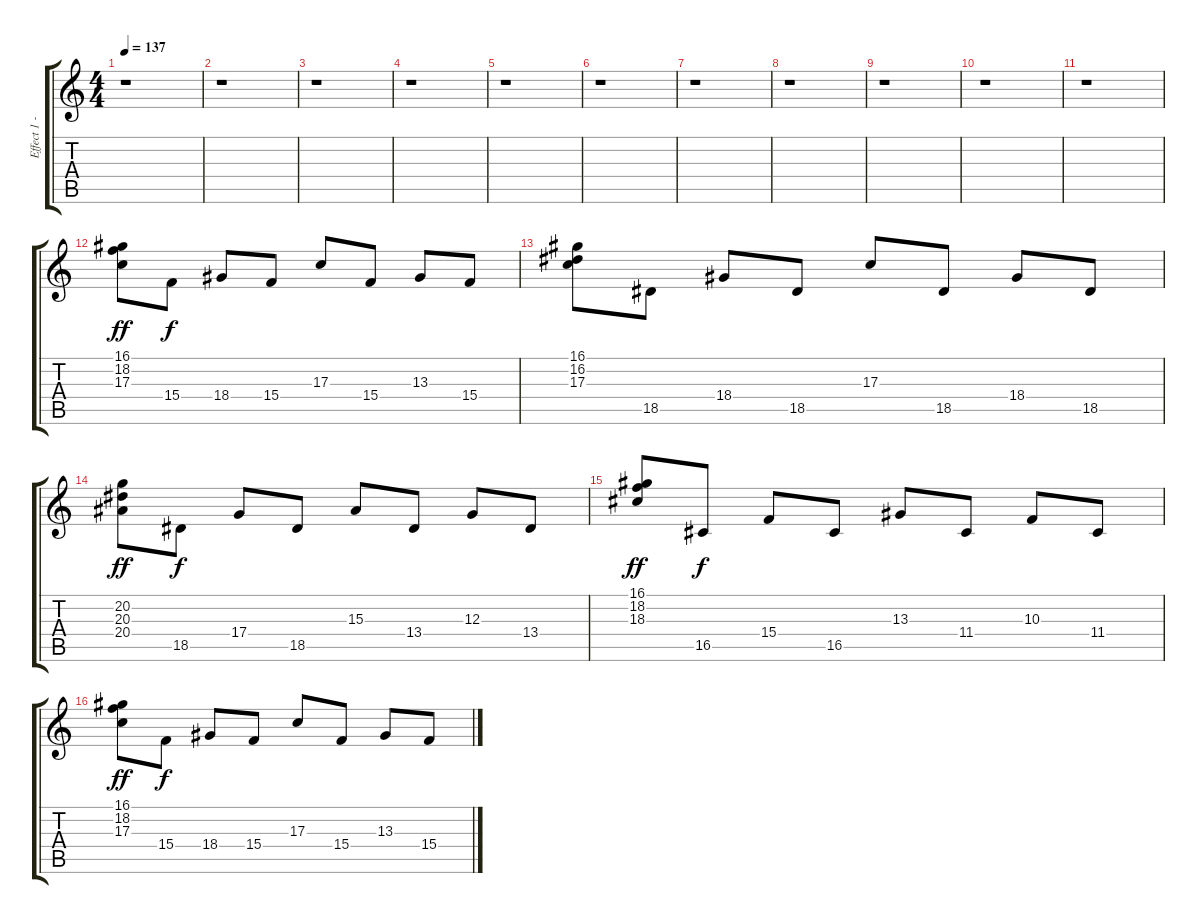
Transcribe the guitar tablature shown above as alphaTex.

\track ("Effect 1 - Brightness (Keyboard)" "Effect 1 -") {instrument fx5brightness}
\staff {score tabs}
\tuning (E4 B3 G3 D3 A2 E2) {hide}
\ts (4 4)
\tempo 137
\clef g2
\ks c
r.1{dy f} |
r.1 |
r.1 |
r.1 |
r.1 |
r.1 |
r.1 |
r.1 |
r.1 |
r.1 |
r.1 |
(16.1 18.2 17.3).8{dy ff} 15.4.8{dy f} 18.4.8 15.4.8 17.3.8 15.4.8 13.3.8 15.4.8 |
(16.1 16.2 17.3).8 18.5.8 18.4.8 18.5.8 17.3.8 18.5.8 18.4.8 18.5.8 |
(20.2 20.3 20.4).8{dy ff} 18.5.8{dy f} 17.4.8 18.5.8 15.3.8 13.4.8 12.3.8 13.4.8 |
(16.1 18.2 18.3).8{dy ff} 16.5.8{dy f} 15.4.8 16.5.8 13.3.8 11.4.8 10.3.8 11.4.8 |
(16.1 18.2 17.3).8{dy ff} 15.4.8{dy f} 18.4.8 15.4.8 17.3.8 15.4.8 13.3.8 15.4.8
